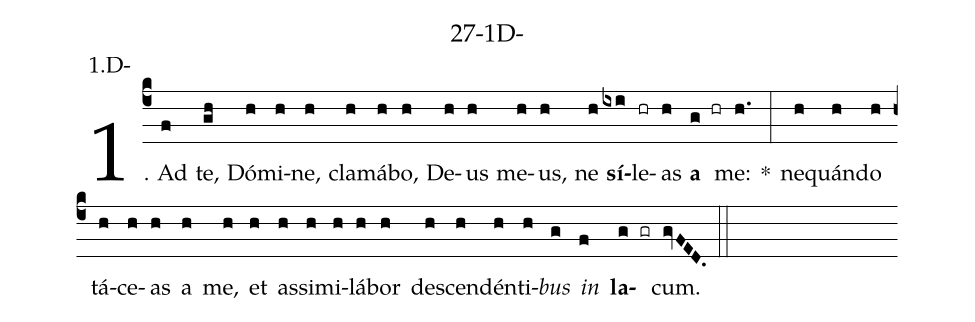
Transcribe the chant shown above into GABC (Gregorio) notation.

name: 27-1D-;
annotation: 1.D-;
%%
(c4)1. Ad(f) te,(gh) Dó(h)mi(h)ne,(h) cla(h)má(h)bo,(h) De(h)us(h) me(h)us,(h) ne(h) <b>sí</b>(ixi)le(hr)as(h) <b>a</b>(g hr) me:(h.) *(:) ne(h)quán(h)do(h) tá(h)ce(h)as(h) a(h) me,(h) et(h) as(h)si(h)mi(h)lá(h)bor(h) de(h)scen(h)dén(h)ti(h)<i>bus</i>(g) <i>in</i>(f) <b>la</b>(g gr)cum.(gvFED.) (::)
